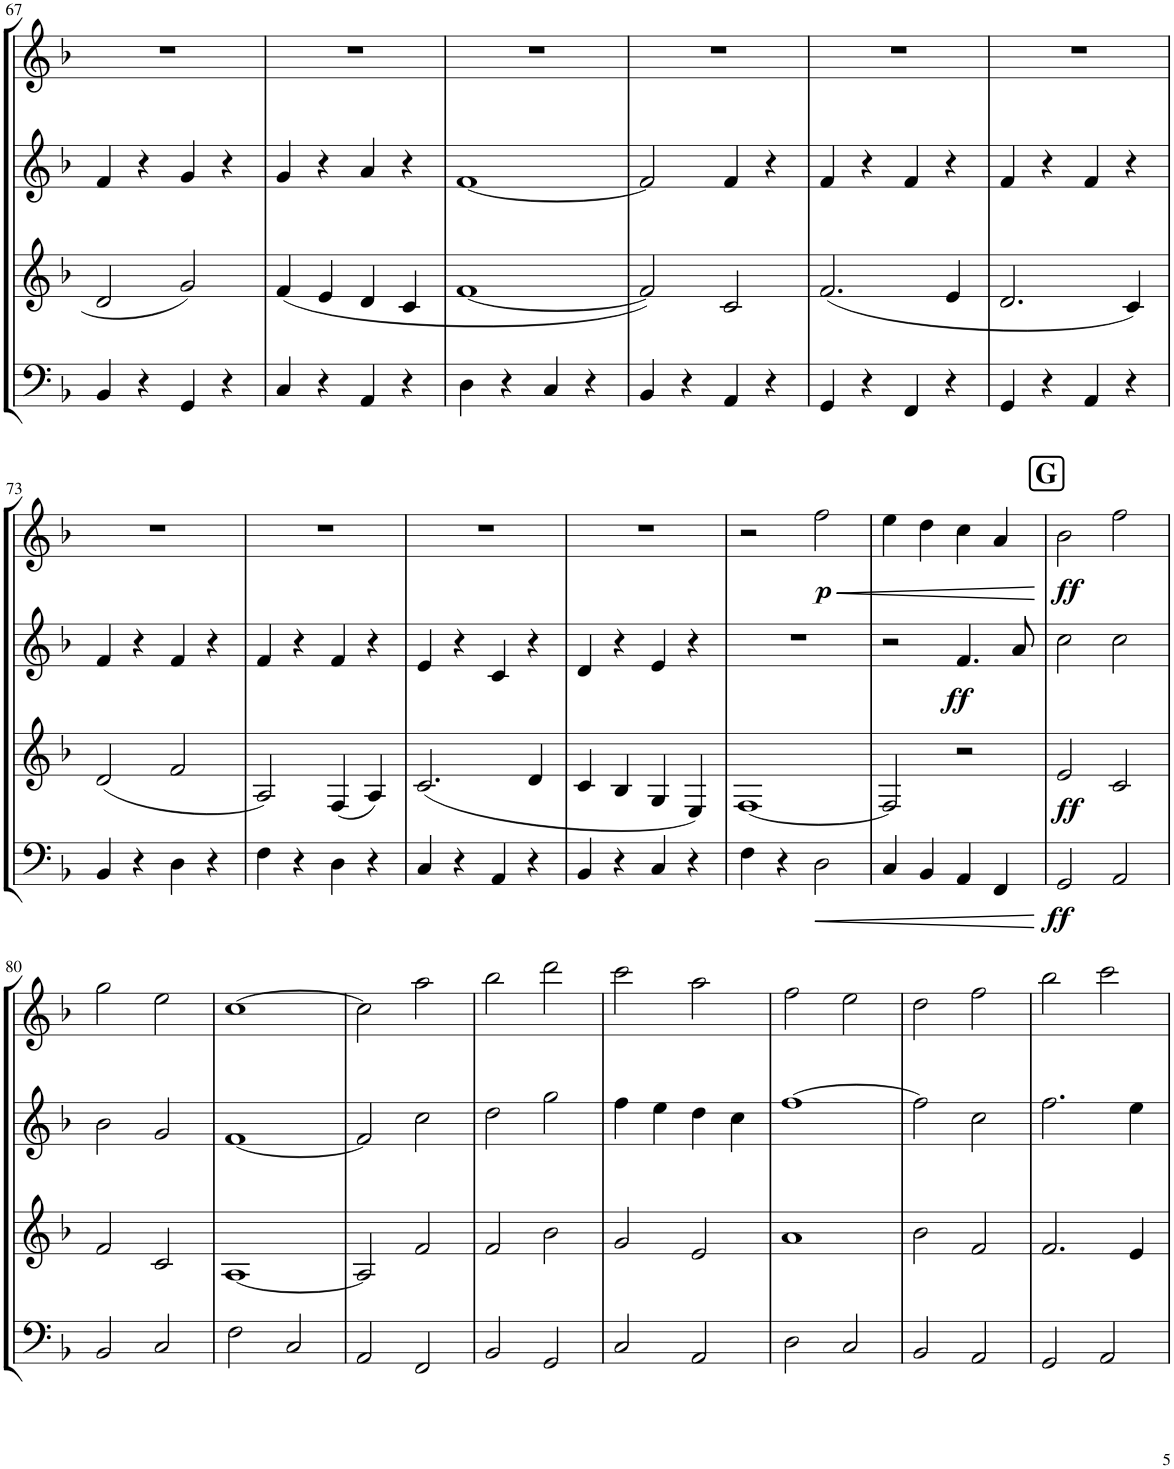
**kern	**dynam	**kern	**dynam	**kern	**dynam	**kern	**dynam
*part4	*part4	*part3	*part3	*part2	*part2	*part1	*part1
*staff4	*staff4	*staff3	*staff3	*staff2	*staff2	*staff1	*staff1
*I"Bassoon	*	*I"Bb Clarinet	*	*I"Oboe	*	*I"Flute	*
*I'Bsn	*	*I'Cl	*	*I'Ob	*	*I'Fl	*
!!LO:PB:g=z
*clefF4	*	*clefG2	*	*clefG2	*	*clefG2	*
*	*	*ITrd1c2	*	*	*	*	*
*k[b-]	*	*k[b-]	*	*k[b-]	*	*k[b-]	*
*M2/2	*	*M2/2	*	*M2/2	*	*M2/2	*
=67	=67	=67	=67	=67	=67	=67	=67
4BB-/	.	2d/	.	4f/	.	1r	.
4r	.	.	.	4r	.	.	.
4GG/	.	2g/	.	4g/	.	.	.
4r	.	.	.	4r	.	.	.
=68	=68	=68	=68	=68	=68	=68	=68
4C/	.	(<4f/	.	4g/	.	1r	.
4r	.	4e/	.	4r	.	.	.
4AA/	.	4d/	.	4a/	.	.	.
4r	.	4c/	.	4r	.	.	.
=69	=69	=69	=69	=69	=69	=69	=69
4D\	.	[1f	.	[1f	.	1r	.
4r	.	.	.	.	.	.	.
4C/	.	.	.	.	.	.	.
4r	.	.	.	.	.	.	.
=70	=70	=70	=70	=70	=70	=70	=70
4BB-/	.	2f/])	.	2f/]	.	1r	.
4r	.	.	.	.	.	.	.
4AA/	.	2c/	.	4f/	.	.	.
4r	.	.	.	4r	.	.	.
=71	=71	=71	=71	=71	=71	=71	=71
4GG/	.	(<2.f/	.	4f/	.	1r	.
4r	.	.	.	4r	.	.	.
4FF/	.	.	.	4f/	.	.	.
4r	.	4e/	.	4r	.	.	.
=72	=72	=72	=72	=72	=72	=72	=72
4GG/	.	2.d/	.	4f/	.	1r	.
4r	.	.	.	4r	.	.	.
4AA/	.	.	.	4f/	.	.	.
4r	.	4c/)	.	4r	.	.	.
!!LO:LB:g=z
=73	=73	=73	=73	=73	=73	=73	=73
4BB-/	.	(2d/	.	4f/	.	1r	.
4r	.	.	.	4r	.	.	.
4D\	.	2f/	.	4f/	.	.	.
4r	.	.	.	4r	.	.	.
=74	=74	=74	=74	=74	=74	=74	=74
4F\	.	2A/)	.	4f/	.	1r	.
4r	.	.	.	4r	.	.	.
4D\	.	(4F/	.	4f/	.	.	.
4r	.	4A/)	.	4r	.	.	.
=75	=75	=75	=75	=75	=75	=75	=75
4C/	.	(<2.c/	.	4e/	.	1r	.
4r	.	.	.	4r	.	.	.
4AA/	.	.	.	4c/	.	.	.
4r	.	4d/	.	4r	.	.	.
=76	=76	=76	=76	=76	=76	=76	=76
4BB-/	.	4c/	.	4d/	.	1r	.
4r	.	4B-/	.	4r	.	.	.
4C/	.	4G/	.	4e/	.	.	.
4r	.	4E/)	.	4r	.	.	.
=77	=77	=77	=77	=77	=77	=77	=77
4F\	.	[1F	.	1r	.	2r	.
4r	.	.	.	.	.	.	.
!	!LO:HP:b	!	!	!	!	!	!LO:HP:b
!	!	!	!	!	!	!	!LO:DY:n=1:b
2D\	<	.	.	.	.	2ff\	< p
=78	=78	=78	=78	=78	=78	=78	=78
4C/	.	2F/]	.	2r	.	4ee\	.
4BB-/	.	.	.	.	.	4dd\	.
!	!	!	!	!	!LO:DY:b	!	!
4AA/	.	2r	.	4.f/	ff	4cc\	.
4FF/	.	.	.	.	.	4a/	.
.	.	.	.	8a/	.	.	.
.	[	.	.	.	.	.	[
!!LO:REH:place=s1:a:B:cj:fs=14:t=G
=79	=79	=79	=79	=79	=79	=79	=79
!	!LO:DY:b	!	!LO:DY:b	!	!	!	!LO:DY:b
2GG/	ff	2e/	ff	2cc\	.	2b-\	ff
2AA/	.	2c/	.	2cc\	.	2ff\	.
!!LO:LB:g=z
=80	=80	=80	=80	=80	=80	=80	=80
2BB-/	.	2f/	.	2b-\	.	2gg\	.
2C/	.	2c/	.	2g/	.	2ee\	.
=81	=81	=81	=81	=81	=81	=81	=81
2F\	.	[1A	.	[1f	.	[1cc	.
2C/	.	.	.	.	.	.	.
=82	=82	=82	=82	=82	=82	=82	=82
2AA/	.	2A/]	.	2f/]	.	2cc\]	.
2FF/	.	2f/	.	2cc\	.	2aa\	.
=83	=83	=83	=83	=83	=83	=83	=83
2BB-/	.	2f/	.	2dd\	.	2bb-\	.
2GG/	.	2b-\	.	2gg\	.	2ddd\	.
=84	=84	=84	=84	=84	=84	=84	=84
2C/	.	2g/	.	4ff\	.	2ccc\	.
.	.	.	.	4ee\	.	.	.
2AA/	.	2e/	.	4dd\	.	2aa\	.
.	.	.	.	4cc\	.	.	.
=85	=85	=85	=85	=85	=85	=85	=85
2D\	.	1a	.	[1ff	.	2ff\	.
2C/	.	.	.	.	.	2ee\	.
=86	=86	=86	=86	=86	=86	=86	=86
2BB-/	.	2b-\	.	2ff\]	.	2dd\	.
2AA/	.	2f/	.	2cc\	.	2ff\	.
=87	=87	=87	=87	=87	=87	=87	=87
2GG/	.	2.f/	.	2.ff\	.	2bb-\	.
2AA/	.	.	.	.	.	2ccc\	.
.	.	4e/	.	4ee\	.	.	.
=	=	=	=	=	=	=	=
*-	*-	*-	*-	*-	*-	*-	*-
